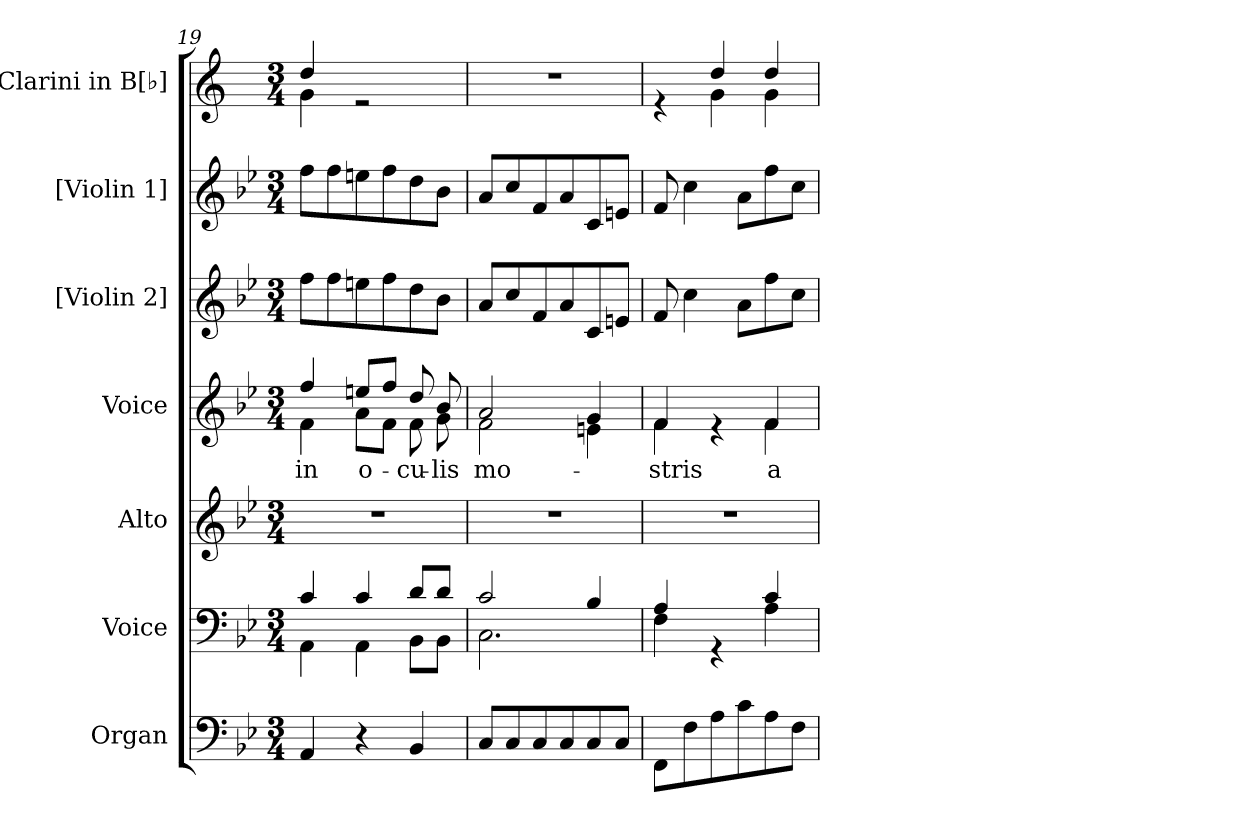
**kern	**kern	**kern	**kern	**text	**kern	**kern	**kern
*part7	*part6	*part5	*part4	*part4	*part3	*part2	*part1
*staff7	*staff6	*staff5	*staff4	*staff4	*staff3	*staff2	*staff1
*I"Organ	*I"Voice	*I"Alto	*I"Voice	*	*I"[Violin 2]	*I"[Violin 1]	*I"Clarini in B[♭]
*	*	*I'A	*	*	*I'Vln	*I'Vln	*
!!LO:LB:g=z
*clefF4	*clefF4	*clefG2	*clefG2	*	*clefG2	*clefG2	*clefG2
*	*	*	*	*	*	*	*ITrd1c2
*k[b-e-]	*k[b-e-]	*k[b-e-]	*k[b-e-]	*	*k[b-e-]	*k[b-e-]	*k[b-e-]
*M3/4	*M3/4	*M3/4	*M3/4	*	*M3/4	*M3/4	*M3/4
=19	=19	=19	=19	=19	=19	=19	=19
*	*^	*	*	*	*	*	*
!	!	!	!	!	!LO:LY:b	!	!	!
*	*	*	*	*^	*	*	*	*^
4AA/	4c/	4AA\	2.r	4ff/	4f\	in	8ff\L	8ff\L	4cc/	4f\
.	.	.	.	.	.	.	8ff\	8ff\	.	.
!	!	!	!	!	!	!LO:LY:b	!	!	!	!
4r	4c/	4AA\	.	8een/L	8a\L	o-	8een\	8een\	2re	2ryy
.	.	.	.	8ff/J	8f\J	.	8ff\	8ff\	.	.
!	!	!	!	!	!	!LO:LY:b	!	!	!	!
4BB-/	8d/L	8BB-\L	.	8dd/	8f\	-cu-	8dd\	8dd\	.	.
!	!	!	!	!	!	!LO:LY:b	!	!	!	!
.	8d/J	8BB-\J	.	8b-/	8g\	-lis	8b-\J	8b-\J	.	.
*	*	*	*	*	*	*	*	*	*v	*v
=20	=20	=20	=20	=20	=20	=20	=20	=20	=20
!	!	!	!	!	!	!LO:LY:b	!	!	!
8C/L	2c/	2.C\	2.r	2a/	2f\	mo-	8a/L	8a/L	2.r
8C/	.	.	.	.	.	.	8cc/	8cc/	.
8C/	.	.	.	.	.	.	8f/	8f/	.
8C/	.	.	.	.	.	.	8a/	8a/	.
8C/	4B-/	.	.	4g/	4en\	.	8c/	8c/	.
8C/J	.	.	.	.	.	.	8en/J	8en/J	.
=21	=21	=21	=21	=21	=21	=21	=21	=21	=21
!	!	!	!	!	!	!LO:LY:b	!	!	!
*	*	*	*	*	*	*	*	*	*^
8FF\L	4A/	4F\	2.r	4f/	4f\	-stris	8f/	8f/	4re	4ryy
8F\	.	.	.	.	.	.	4cc\	4cc\	.	.
8A\	4rGG	4ryy	.	4re	4ryy	.	.	.	4cc/	4f\
8c\	.	.	.	.	.	.	8a\L	8a\L	.	.
!	!	!	!	!	!	!LO:LY:b	!	!	!	!
8A\	4c/	4A\	.	4f/	4f\	a	8ff\	8ff\	4cc/	4f\
8F\J	.	.	.	.	.	.	8cc\J	8cc\J	.	.
*	*v	*v	*	*v	*v	*	*	*	*v	*v
=	=	=	=	=	=	=	=
*-	*-	*-	*-	*-	*-	*-	*-
